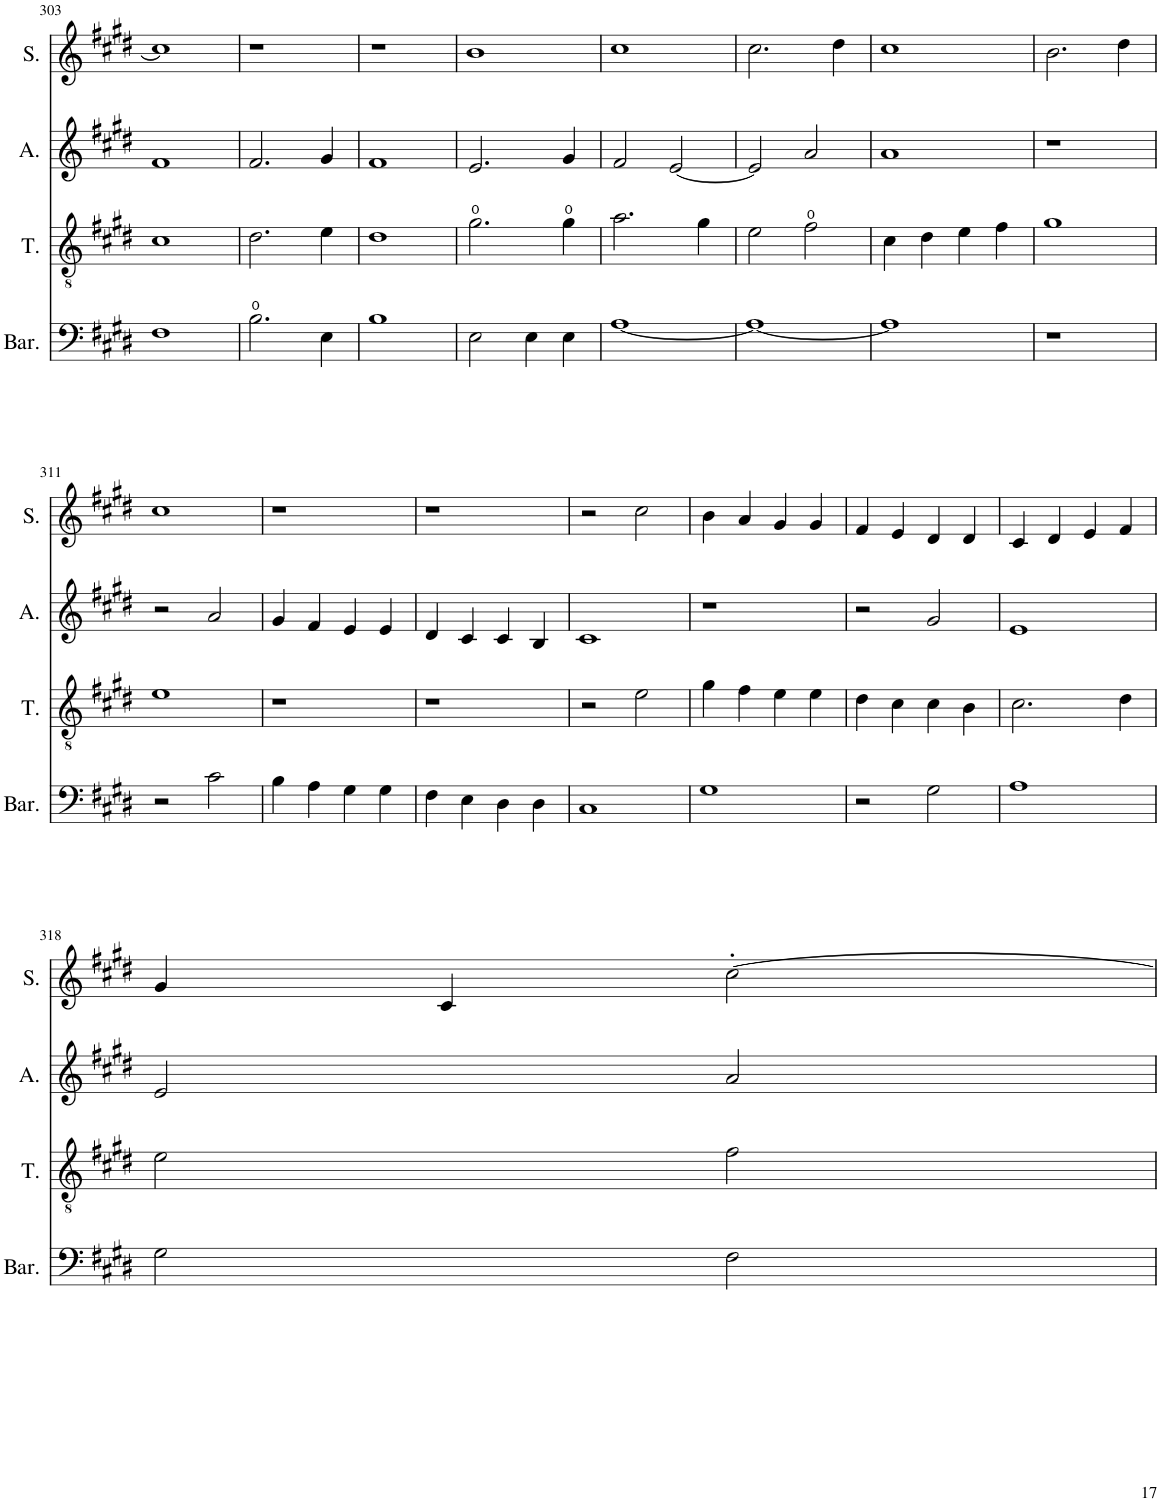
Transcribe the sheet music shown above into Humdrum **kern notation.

**kern	**kern	**kern	**kern
*part4	*part3	*part2	*part1
*staff4	*staff3	*staff2	*staff1
*I"Baryton	*I"Ténor	*I"Alto	*I"Soprano
*I'Bar.	*I'T.	*I'A.	*I'S.
!!LO:PB:g=z
*clefF4	*clefGv2	*clefG2	*clefG2
*k[f#c#g#d#]	*k[f#c#g#d#]	*k[f#c#g#d#]	*k[f#c#g#d#]
*M2/2	*M2/2	*M2/2	*M2/2
=303	=303	=303	=303
1F#	1c#	1f#	1cc#]
=304	=304	=304	=304
2.B\	2.d#\	2.f#/	1r
4E\	4e\	4g#/	.
=305	=305	=305	=305
1B	1d#	1f#	1r
=306	=306	=306	=306
2E\	2.g#\	2.e/	1b
4E\	.	.	.
4E\	4g#\	4g#/	.
=307	=307	=307	=307
[1A	2.a\	2f#/	1cc#
.	.	[2e/	.
.	4g#\	.	.
=308	=308	=308	=308
1A_	2e\	2e/]	2.cc#\
.	2f#\	2a/	.
.	.	.	4dd#\
=309	=309	=309	=309
1A]	4c#\	1a	1cc#
.	4d#\	.	.
.	4e\	.	.
.	4f#\	.	.
=310	=310	=310	=310
1r	1g#	1r	2.b\
.	.	.	4dd#\
!!LO:LB:g=z
=311	=311	=311	=311
2r	1e	2r	1cc#
2c#\	.	2a/	.
=312	=312	=312	=312
4B\	1r	4g#/	1r
4A\	.	4f#/	.
4G#\	.	4e/	.
4G#\	.	4e/	.
=313	=313	=313	=313
4F#\	1r	4d#/	1r
4E\	.	4c#/	.
4D#\	.	4c#/	.
4D#\	.	4B/	.
=314	=314	=314	=314
1C#	2r	1c#	2r
.	2e\	.	2cc#\
=315	=315	=315	=315
1G#	4g#\	1r	4b\
.	4f#\	.	4a/
.	4e\	.	4g#/
.	4e\	.	4g#/
=316	=316	=316	=316
2r	4d#\	2r	4f#/
.	4c#\	.	4e/
2G#\	4c#\	2g#/	4d#/
.	4B\	.	4d#/
=317	=317	=317	=317
1A	2.c#\	1e	4c#/
.	.	.	4d#/
.	.	.	4e/
.	4d#\	.	4f#/
!!LO:LB:g=z
=318	=318	=318	=318
2G#\	2e\	2e/	4g#/
.	.	.	4c#/
2F#\	2f#\	2a/	[2cc#'\
=	=	=	=
*-	*-	*-	*-
